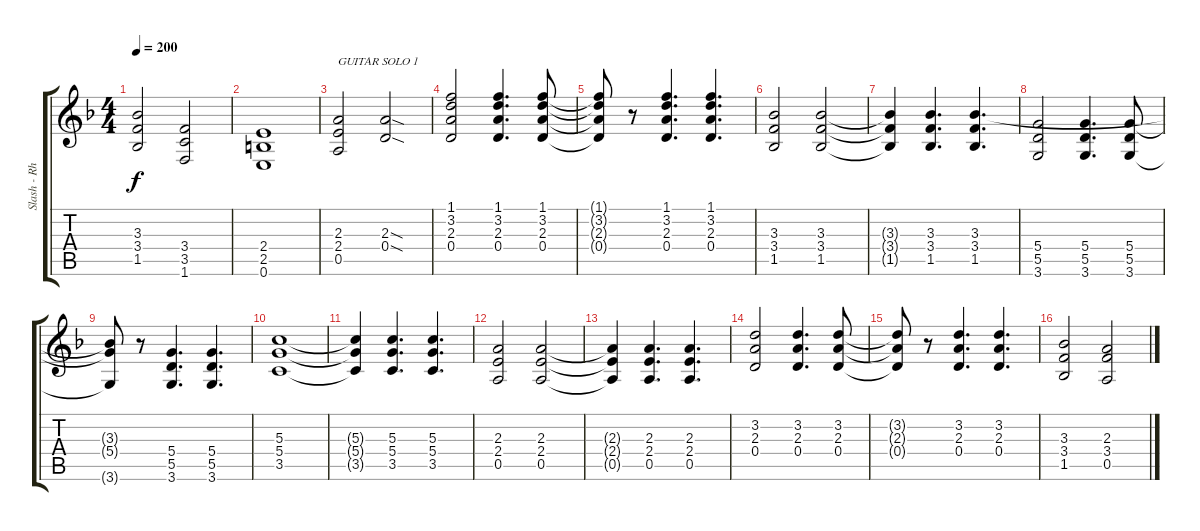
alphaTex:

\track ("Slash - Rhythm Guitar" "Slash - Rh") {instrument distortionguitar}
\staff {score tabs}
\tuning (E4 B3 G3 D3 A2 E2) {hide}
\ts (4 4)
\tempo 200
\clef g2
\ks dminor
(3.3 3.4 1.5).2{dy f} (3.4 3.5 1.6).2 |
(2.4 2.5 0.6).1 |
(2.3 2.4 0.5).2{txt "GUITAR SOLO 1"} (2.3{sod} 0.4{sod}).2 |
(1.1 3.2 2.3 0.4).2 (1.1 3.2 2.3 0.4).4{d} (1.1 3.2 2.3 0.4).8 |
(1.1{t} 3.2{t} 2.3{t} 0.4{t}).8 r.8 (1.1 3.2 2.3 0.4).4{d} (1.1 3.2 2.3 0.4).4{d} |
(3.3 3.4 1.5).2 (3.3 3.4 1.5).2 |
(3.3{t} 3.4{t} 1.5{t}).4 (3.3 3.4 1.5).4{d} (3.3 3.4 1.5).4{d} |
(5.4 5.5 3.6).2 (5.4 5.5 3.6).4{d} (5.4 5.5 3.6).8 |
(3.3{t} 5.4{t} 3.6{t}).8 r.8 (5.4 5.5 3.6).4{d} (5.4 5.5 3.6).4{d} |
(5.3 5.4 3.5).1 |
(5.3{t} 5.4{t} 3.5{t}).4 (5.3 5.4 3.5).4{d} (5.3 5.4 3.5).4{d} |
(2.3 2.4 0.5).2 (2.3 2.4 0.5).2 |
(2.3{t} 2.4{t} 0.5{t}).4 (2.3 2.4 0.5).4{d} (2.3 2.4 0.5).4{d} |
(3.2 2.3 0.4).2 (3.2 2.3 0.4).4{d} (3.2 2.3 0.4).8 |
(3.2{t} 2.3{t} 0.4{t}).8 r.8 (3.2 2.3 0.4).4{d} (3.2 2.3 0.4).4{d} |
(3.3 3.4 1.5).2 (2.3 3.4 0.5).2
